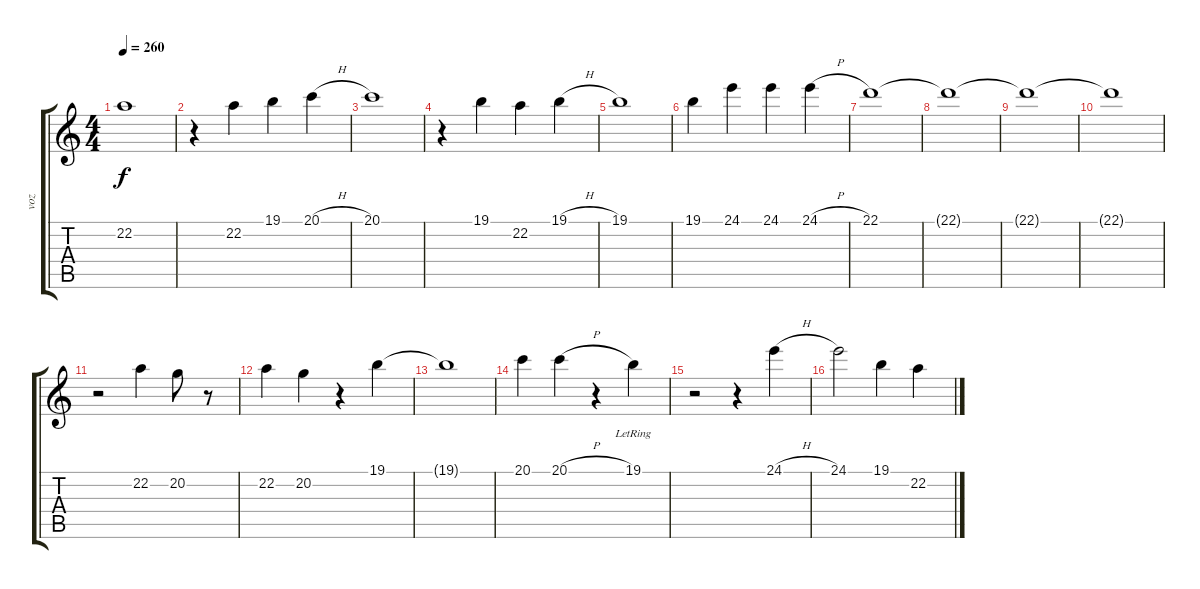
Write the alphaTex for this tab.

\track ("voz" "voz") {instrument lead2sawtooth}
\staff {score tabs}
\tuning (E4 B3 G3 D3 A2 E2) {hide}
\ts (4 4)
\tempo 260
\clef g2
\ks c
22.2{t}.1{dy f} |
r.4 22.2.4 19.1.4 20.1{h}.4 |
20.1.1 |
r.4 19.1.4 22.2.4 19.1{h}.4 |
19.1.1 |
19.1.4 24.1.4 24.1.4 24.1{h}.4 |
22.1.1 |
22.1{t}.1 |
22.1{t}.1 |
22.1{t}.1 |
r.2 22.2.4 20.2.8 r.8 |
22.2.4 20.2.4 r.4 19.1.4 |
19.1{t}.1 |
20.1.4 20.1{h}.4 r.4 19.1{lr}.4 |
r.2 r.4 24.1{h}.4 |
24.1.2 19.1.4 22.2.4
